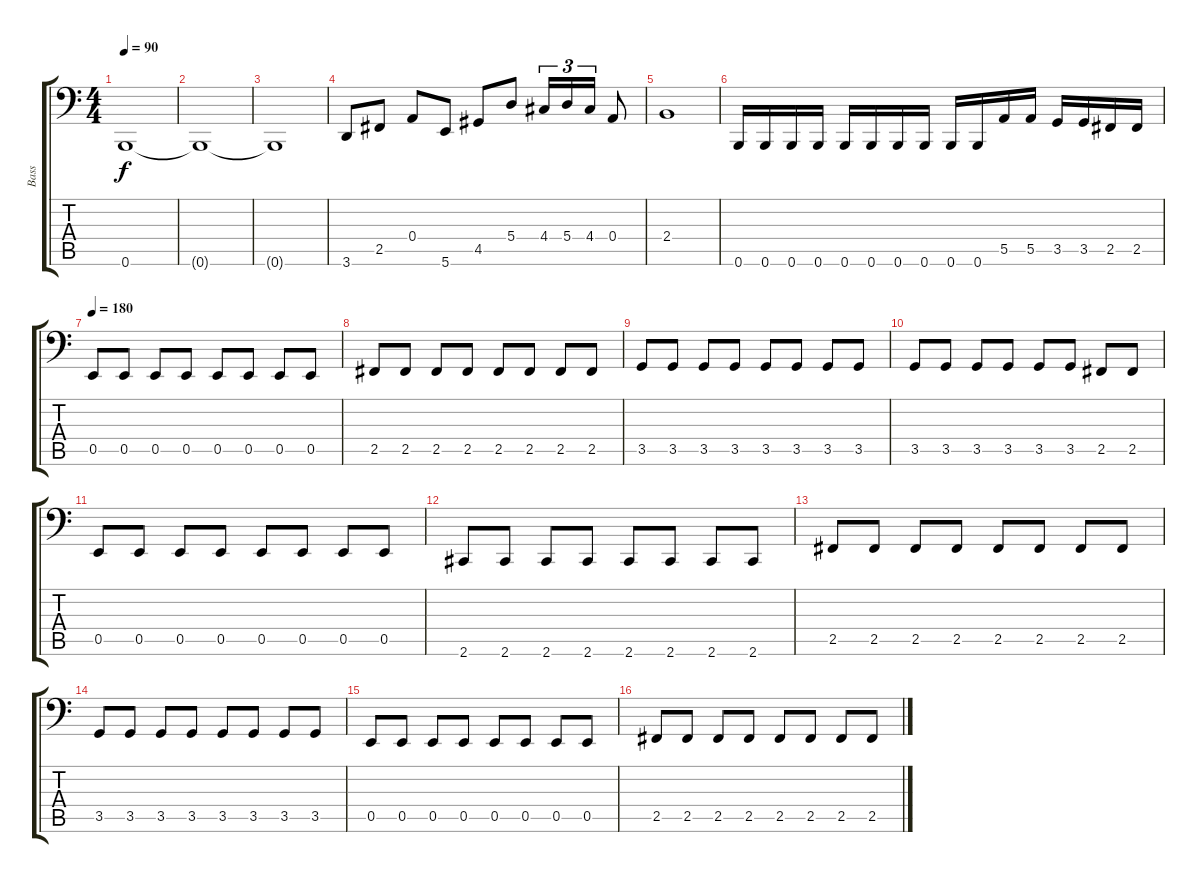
\track ("Bass" "Bass") {instrument electricbassfinger}
\staff {score tabs}
\tuning (C3 G2 D2 A1 E1 B0) {hide}
\ts (4 4)
\tempo 90
\clef f4
\ks c
0.6.1{dy f} |
0.6{t}.1 |
0.6{t}.1 |
3.6.8 2.5.8 0.4.8 5.6.8 4.5.8 5.4.8 4.4.16{tu (3 2)} 5.4.16{tu (3 2)} 4.4.16{tu (3 2)} 0.4.8 |
2.4.1 |
0.6.16 0.6.16 0.6.16 0.6.16 0.6.16 0.6.16 0.6.16 0.6.16 0.6.16 0.6.16 5.5.16 5.5.16 3.5.16 3.5.16 2.5.16 2.5.16 |
\tempo 180
0.5.8 0.5.8 0.5.8 0.5.8 0.5.8 0.5.8 0.5.8 0.5.8 |
2.5.8 2.5.8 2.5.8 2.5.8 2.5.8 2.5.8 2.5.8 2.5.8 |
3.5.8 3.5.8 3.5.8 3.5.8 3.5.8 3.5.8 3.5.8 3.5.8 |
3.5.8 3.5.8 3.5.8 3.5.8 3.5.8 3.5.8 2.5.8 2.5.8 |
0.5.8 0.5.8 0.5.8 0.5.8 0.5.8 0.5.8 0.5.8 0.5.8 |
2.6.8 2.6.8 2.6.8 2.6.8 2.6.8 2.6.8 2.6.8 2.6.8 |
2.5.8 2.5.8 2.5.8 2.5.8 2.5.8 2.5.8 2.5.8 2.5.8 |
3.5.8 3.5.8 3.5.8 3.5.8 3.5.8 3.5.8 3.5.8 3.5.8 |
0.5.8 0.5.8 0.5.8 0.5.8 0.5.8 0.5.8 0.5.8 0.5.8 |
2.5.8 2.5.8 2.5.8 2.5.8 2.5.8 2.5.8 2.5.8 2.5.8
